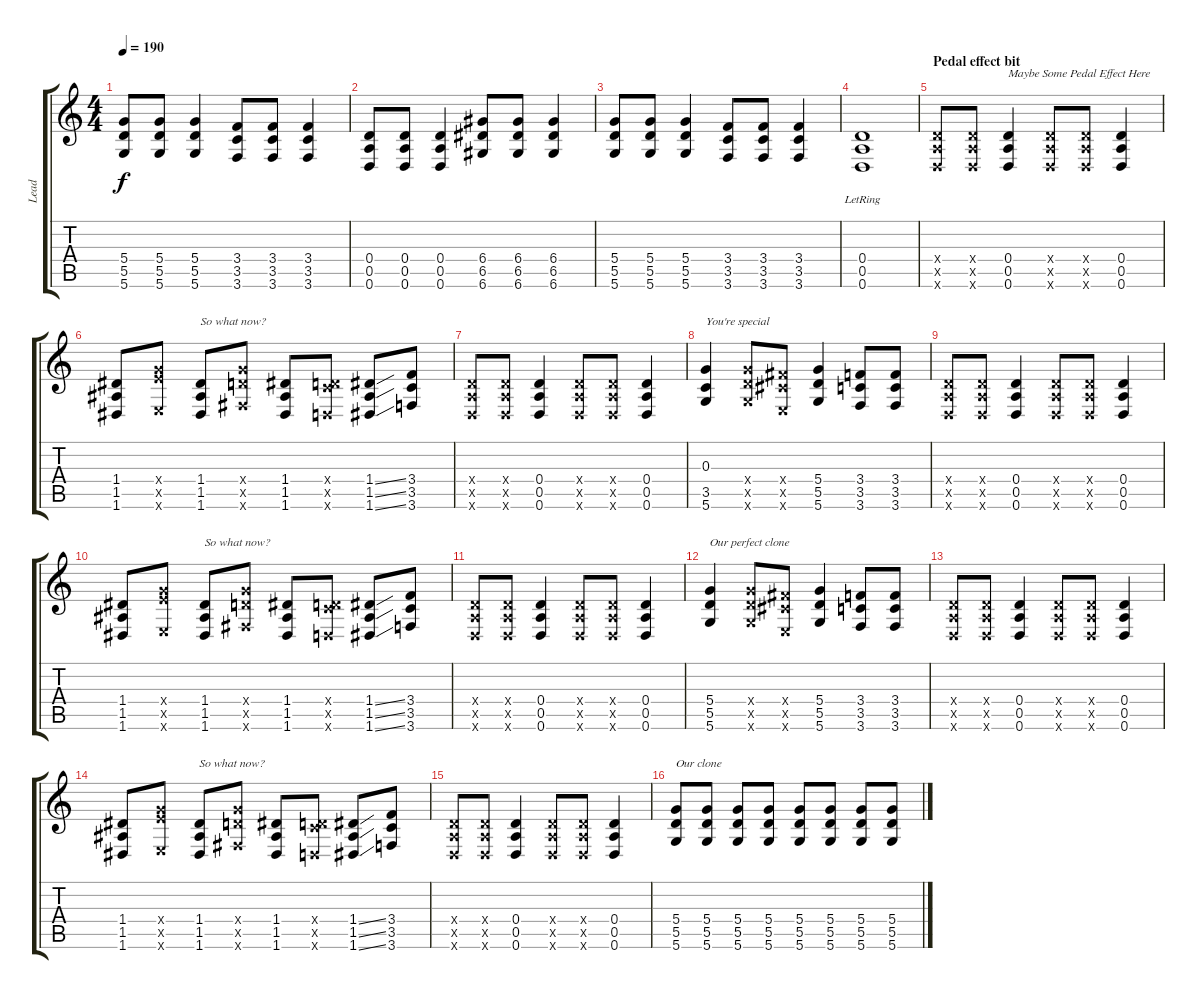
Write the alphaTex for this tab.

\track ("Lead" "Lead") {instrument distortionguitar}
\staff {score tabs}
\tuning (E4 B3 G3 D3 A2 D2) {hide}
\ts (4 4)
\tempo 190
\clef g2
\ks c
(5.4 5.5 5.6).8{dy f} (5.4 5.5 5.6).8 (5.4 5.5 5.6).4 (3.4 3.5 3.6).8 (3.4 3.5 3.6).8 (3.4 3.5 3.6).4 |
(0.4 0.5 0.6).8 (0.4 0.5 0.6).8 (0.4 0.5 0.6).4 (6.4 6.5 6.6).8 (6.4 6.5 6.6).8 (6.4 6.5 6.6).4 |
(5.4 5.5 5.6).8 (5.4 5.5 5.6).8 (5.4 5.5 5.6).4 (3.4 3.5 3.6).8 (3.4 3.5 3.6).8 (3.4 3.5 3.6).4 |
(0.4{lr} 0.5{lr} 0.6{lr}).1 |
\section ("" "Pedal effect bit")
(0.4{x} 0.5{x} 0.6{x}).8 (0.4{x} 0.5{x} 0.6{x}).8 (0.4 0.5 0.6).4{txt "Maybe Some Pedal Effect Here"} (0.4{x} 0.5{x} 0.6{x}).8 (0.4{x} 0.5{x} 0.6{x}).8 (0.4 0.5 0.6).4 |
(1.4 1.5 1.6).8 (5.4{x} 7.5{x} 2.6{x}).8 (1.4 1.5 1.6).8{txt "So what now?"} (5.4{x} 5.5{x} 4.6{x}).8 (1.4 1.5 1.6).8 (0.4{x} 3.5{x} 0.6{x}).8 (1.4{ss} 1.5{ss} 1.6{ss}).8 (3.4 3.5 3.6).8 |
(0.4{x} 0.5{x} 0.6{x}).8 (0.4{x} 0.5{x} 0.6{x}).8 (0.4 0.5 0.6).4 (0.4{x} 0.5{x} 0.6{x}).8 (0.4{x} 0.5{x} 0.6{x}).8 (0.4 0.5 0.6).4 |
(0.3 3.5 5.6).4{txt "You're special"} (5.4{x} 5.5{x} 5.6{x}).8 (4.4{x} 4.5{x} 2.6{x}).8 (5.4 5.5 5.6).4 (3.4 3.5 3.6).8 (3.4 3.5 3.6).8 |
(0.4{x} 0.5{x} 0.6{x}).8 (0.4{x} 0.5{x} 0.6{x}).8 (0.4 0.5 0.6).4 (0.4{x} 0.5{x} 0.6{x}).8 (0.4{x} 0.5{x} 0.6{x}).8 (0.4 0.5 0.6).4 |
(1.4 1.5 1.6).8 (5.4{x} 7.5{x} 2.6{x}).8 (1.4 1.5 1.6).8{txt "So what now?"} (5.4{x} 5.5{x} 4.6{x}).8 (1.4 1.5 1.6).8 (0.4{x} 3.5{x} 0.6{x}).8 (1.4{ss} 1.5{ss} 1.6{ss}).8 (3.4 3.5 3.6).8 |
(0.4{x} 0.5{x} 0.6{x}).8 (0.4{x} 0.5{x} 0.6{x}).8 (0.4 0.5 0.6).4 (0.4{x} 0.5{x} 0.6{x}).8 (0.4{x} 0.5{x} 0.6{x}).8 (0.4 0.5 0.6).4 |
(5.4 5.5 5.6).4{txt "Our perfect clone"} (5.4{x} 5.5{x} 5.6{x}).8 (4.4{x} 4.5{x} 2.6{x}).8 (5.4 5.5 5.6).4 (3.4 3.5 3.6).8 (3.4 3.5 3.6).8 |
(0.4{x} 0.5{x} 0.6{x}).8 (0.4{x} 0.5{x} 0.6{x}).8 (0.4 0.5 0.6).4 (0.4{x} 0.5{x} 0.6{x}).8 (0.4{x} 0.5{x} 0.6{x}).8 (0.4 0.5 0.6).4 |
(1.4 1.5 1.6).8 (5.4{x} 7.5{x} 2.6{x}).8 (1.4 1.5 1.6).8{txt "So what now?"} (5.4{x} 5.5{x} 4.6{x}).8 (1.4 1.5 1.6).8 (0.4{x} 3.5{x} 0.6{x}).8 (1.4{ss} 1.5{ss} 1.6{ss}).8 (3.4 3.5 3.6).8 |
(0.4{x} 0.5{x} 0.6{x}).8 (0.4{x} 0.5{x} 0.6{x}).8 (0.4 0.5 0.6).4 (0.4{x} 0.5{x} 0.6{x}).8 (0.4{x} 0.5{x} 0.6{x}).8 (0.4 0.5 0.6).4 |
(5.4 5.5 5.6).8{txt "Our clone"} (5.4 5.5 5.6).8 (5.4 5.5 5.6).8 (5.4 5.5 5.6).8 (5.4 5.5 5.6).8 (5.4 5.5 5.6).8 (5.4 5.5 5.6).8 (5.4 5.5 5.6).8
